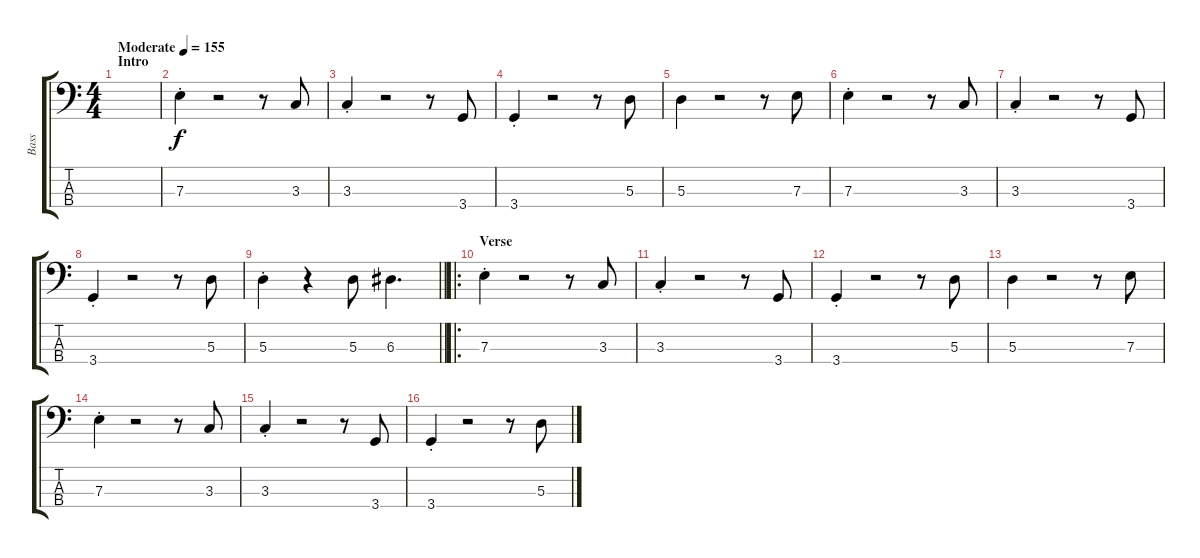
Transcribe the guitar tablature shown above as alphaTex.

\track ("Bass" "Bass") {instrument electricbassfinger}
\staff {score tabs}
\tuning (G2 D2 A1 E1) {hide}
\ts (4 4)
\section ("" "Intro")
\tempo (155 "Moderate")
\clef f4
\ks c
|
7.3{st}.4 r.2 r.8 3.3.8 |
3.3{st}.4 r.2 r.8 3.4.8 |
3.4{st}.4 r.2 r.8 5.3.8 |
5.3.4 r.2 r.8 7.3.8 |
7.3{st}.4 r.2 r.8 3.3.8 |
3.3{st}.4 r.2 r.8 3.4.8 |
3.4{st}.4 r.2 r.8 5.3.8 |
\barLineRight lightlight
5.3{st}.4 r.4 5.3.8 6.3.4{d} |
\ro
\section ("" "Verse")
7.3{st}.4 r.2 r.8 3.3.8 |
3.3{st}.4 r.2 r.8 3.4.8 |
3.4{st}.4 r.2 r.8 5.3.8 |
5.3.4 r.2 r.8 7.3.8 |
7.3{st}.4 r.2 r.8 3.3.8 |
3.3{st}.4 r.2 r.8 3.4.8 |
3.4{st}.4 r.2 r.8 5.3.8
